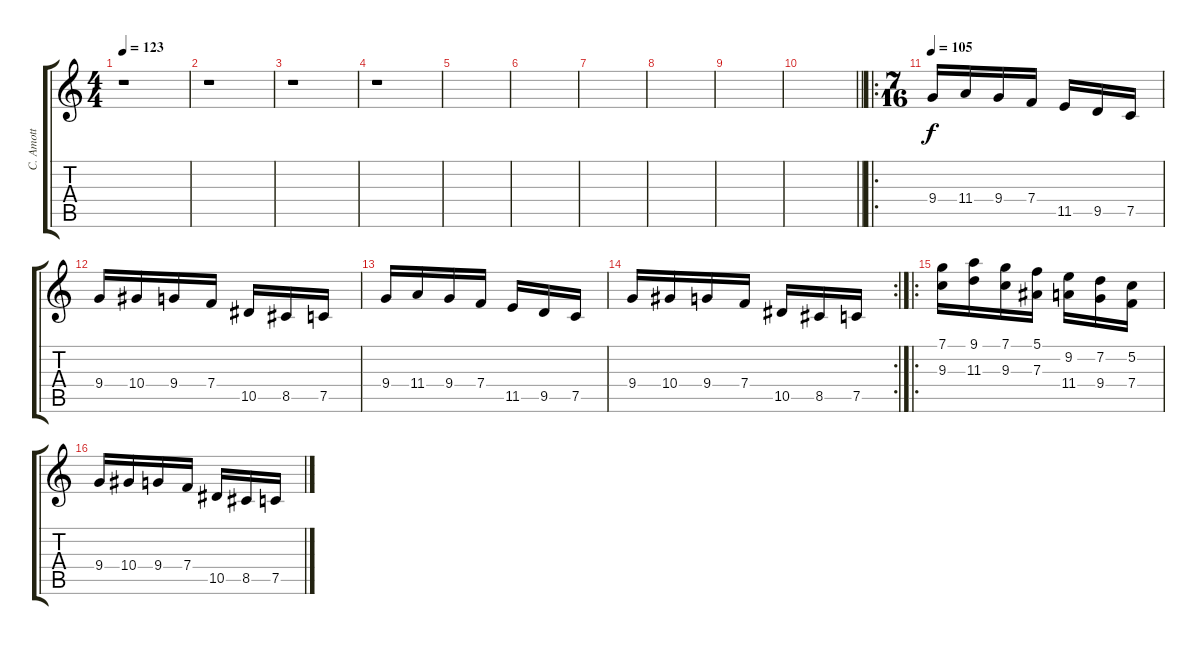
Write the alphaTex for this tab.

\track ("C. Amott" "C. Amott") {instrument distortionguitar}
\staff {score tabs}
\tuning (C4 G3 Eb3 Bb2 F2 C2) {hide}
\ts (4 4)
\tempo 123
\clef g2
\ks c
r.1{dy f} |
r.1 |
r.1 |
r.1 |
|
|
|
|
|
\barLineRight lightlight
|
\ro
\ts (7 16)
\tempo 105
9.4.16 11.4.16 9.4.16 7.4.16 11.5.16 9.5.16 7.5.16 |
9.4.16 10.4.16 9.4.16 7.4.16 10.5.16 8.5.16 7.5.16 |
9.4.16 11.4.16 9.4.16 7.4.16 11.5.16 9.5.16 7.5.16 |
\rc 2
9.4.16 10.4.16 9.4.16 7.4.16 10.5.16 8.5.16 7.5.16 |
\ro
(7.1 9.3).16 (9.1 11.3).16 (7.1 9.3).16 (5.1 7.3).16 (9.2 11.4).16 (7.2 9.4).16 (5.2 7.4).16 |
9.4.16 10.4.16 9.4.16 7.4.16 10.5.16 8.5.16 7.5.16
